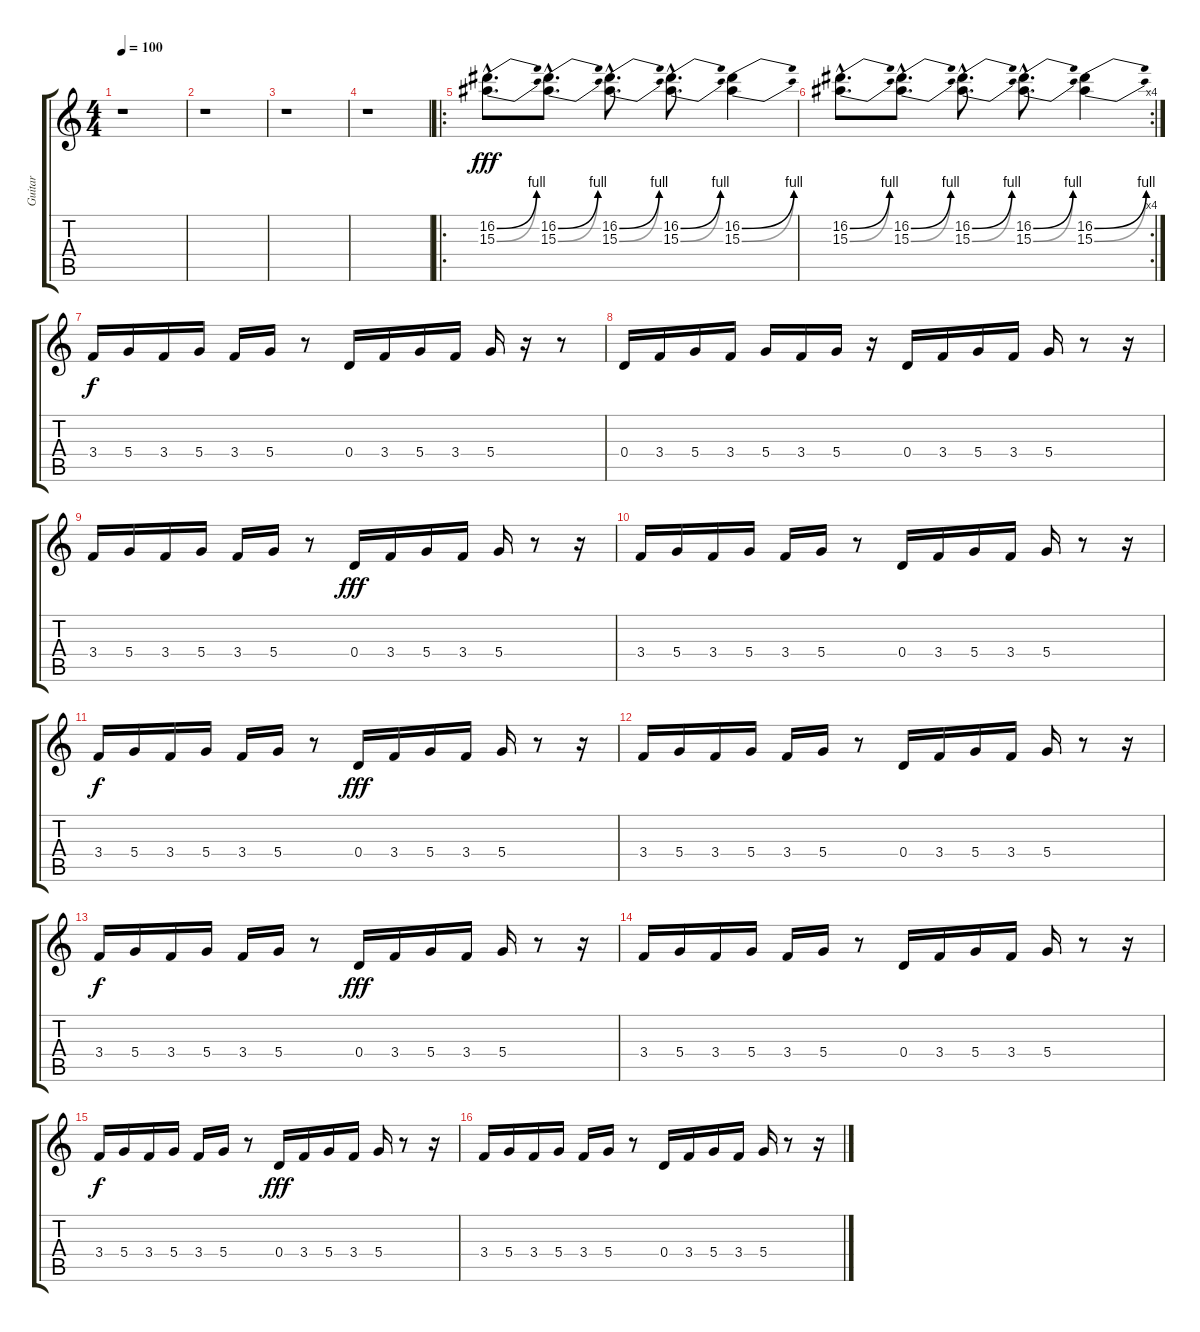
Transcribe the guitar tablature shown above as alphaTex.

\track ("Guitar" "Guitar") {instrument electricguitarclean}
\staff {score tabs}
\tuning (E4 B3 G3 D3 A2 E2) {hide}
\ts (4 4)
\tempo 100
\clef g2
\ks c
r.1{dy fff instrument electricguitarclean} |
r.1 |
r.1 |
r.1 |
\ro
(16.2{be (bend 0 0 60 4) hac} 15.3{be (bend 0 0 60 4) hac}).8{d} (16.2{be (bend 0 0 60 4) hac} 15.3{be (bend 0 0 60 4) hac}).8{d} (16.2{be (bend 0 0 60 4) hac} 15.3{be (bend 0 0 60 4) hac}).8{d} (16.2{be (bend 0 0 60 4) hac} 15.3{be (bend 0 0 60 4) hac}).8{d} (16.2{be (bend 0 0 60 4)} 15.3{be (bend 0 0 60 4)}).4 |
\rc 4
(16.2{be (bend 0 0 60 4) hac} 15.3{be (bend 0 0 60 4) hac}).8{d} (16.2{be (bend 0 0 60 4) hac} 15.3{be (bend 0 0 60 4) hac}).8{d} (16.2{be (bend 0 0 60 4) hac} 15.3{be (bend 0 0 60 4) hac}).8{d} (16.2{be (bend 0 0 60 4) hac} 15.3{be (bend 0 0 60 4) hac}).8{d} (16.2{be (bend 0 0 60 4)} 15.3{be (bend 0 0 60 4)}).4 |
3.4.16{dy f} 5.4.16 3.4.16 5.4.16 3.4.16 5.4.16 r.8 0.4.16 3.4.16 5.4.16 3.4.16 5.4.16 r.16 r.8 |
0.4.16 3.4.16 5.4.16 3.4.16 5.4.16 3.4.16 5.4.16 r.16 0.4.16 3.4.16 5.4.16 3.4.16 5.4.16 r.8 r.16 |
3.4.16 5.4.16 3.4.16 5.4.16 3.4.16 5.4.16 r.8 0.4.16{dy fff} 3.4.16 5.4.16 3.4.16 5.4.16 r.8 r.16 |
3.4.16 5.4.16 3.4.16 5.4.16 3.4.16 5.4.16 r.8 0.4.16 3.4.16 5.4.16 3.4.16 5.4.16 r.8 r.16 |
3.4.16{dy f} 5.4.16 3.4.16 5.4.16 3.4.16 5.4.16 r.8 0.4.16{dy fff} 3.4.16 5.4.16 3.4.16 5.4.16 r.8 r.16 |
3.4.16 5.4.16 3.4.16 5.4.16 3.4.16 5.4.16 r.8 0.4.16 3.4.16 5.4.16 3.4.16 5.4.16 r.8 r.16 |
3.4.16{dy f} 5.4.16 3.4.16 5.4.16 3.4.16 5.4.16 r.8 0.4.16{dy fff} 3.4.16 5.4.16 3.4.16 5.4.16 r.8 r.16 |
3.4.16 5.4.16 3.4.16 5.4.16 3.4.16 5.4.16 r.8 0.4.16 3.4.16 5.4.16 3.4.16 5.4.16 r.8 r.16 |
3.4.16{dy f} 5.4.16 3.4.16 5.4.16 3.4.16 5.4.16 r.8 0.4.16{dy fff} 3.4.16 5.4.16 3.4.16 5.4.16 r.8 r.16 |
3.4.16 5.4.16 3.4.16 5.4.16 3.4.16 5.4.16 r.8 0.4.16 3.4.16 5.4.16 3.4.16 5.4.16 r.8 r.16
